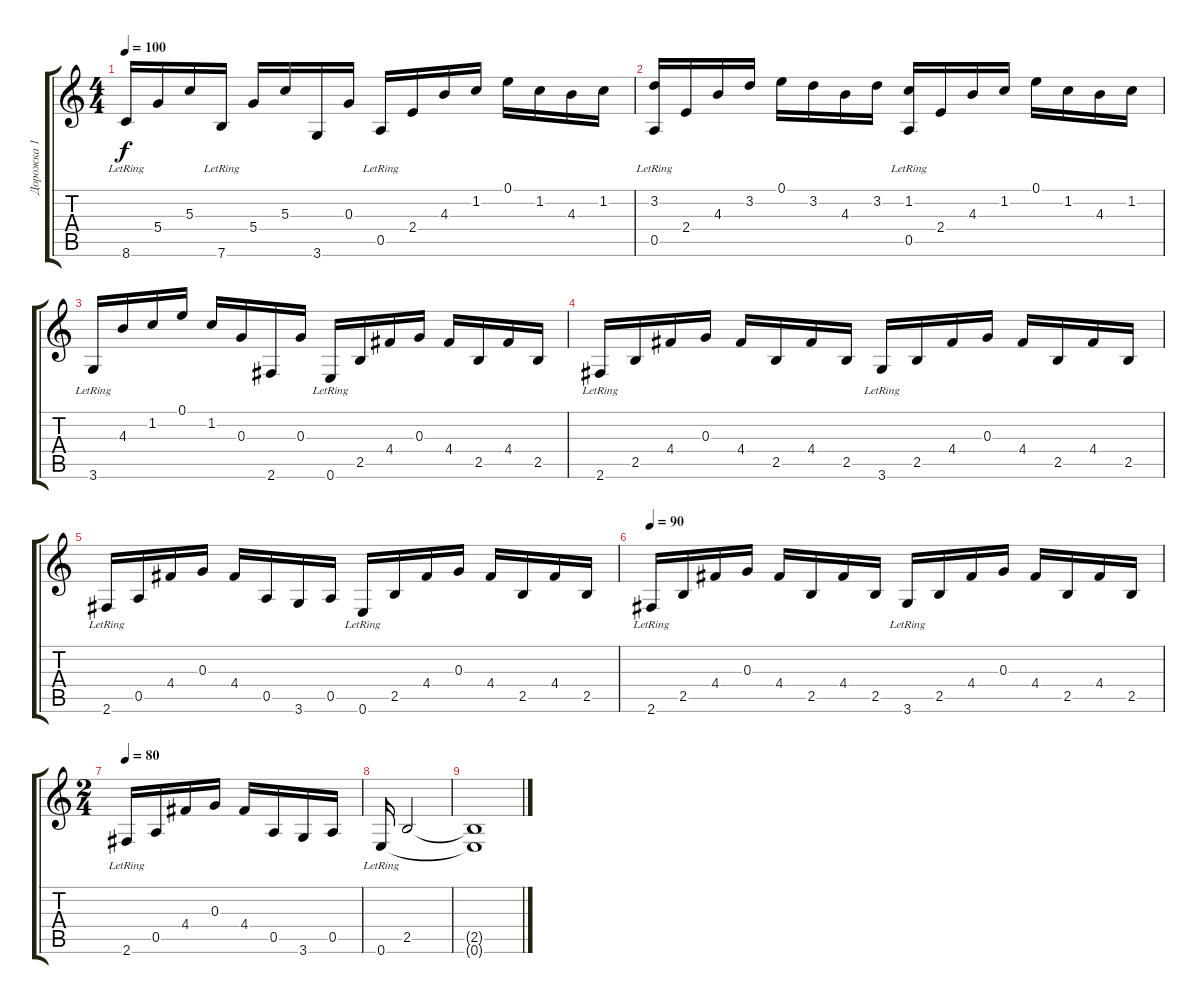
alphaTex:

\track ("Дорожка 1" "Дорожка 1") {instrument acousticguitarnylon}
\staff {score tabs}
\tuning (E4 B3 G3 D3 A2 E2) {hide}
\ts (4 4)
\tempo 100
\clef g2
\ks c
8.6{lr}.16{dy f} 5.4.16 5.3.16 7.6{lr}.16 5.4.16 5.3.16 3.6.16 0.3.16 0.5{lr}.16 2.4.16 4.3.16 1.2.16 0.1.16 1.2.16 4.3.16 1.2.16 |
(3.2{lr} 0.5{lr}).16 2.4.16 4.3.16 3.2.16 0.1.16 3.2.16 4.3.16 3.2.16 (1.2{lr} 0.5{lr}).16 2.4.16 4.3.16 1.2.16 0.1.16 1.2.16 4.3.16 1.2.16 |
3.6{lr}.16 4.3.16 1.2.16 0.1.16 1.2.16 0.3.16 2.6.16 0.3.16 0.6{lr}.16 2.5.16 4.4.16 0.3.16 4.4.16 2.5.16 4.4.16 2.5.16 |
2.6{lr}.16 2.5.16 4.4.16 0.3.16 4.4.16 2.5.16 4.4.16 2.5.16 3.6{lr}.16 2.5.16 4.4.16 0.3.16 4.4.16 2.5.16 4.4.16 2.5.16 |
2.6{lr}.16 0.5.16 4.4.16 0.3.16 4.4.16 0.5.16 3.6.16 0.5.16 0.6{lr}.16 2.5.16 4.4.16 0.3.16 4.4.16 2.5.16 4.4.16 2.5.16 |
\tempo 90
2.6{lr}.16 2.5.16 4.4.16 0.3.16 4.4.16 2.5.16 4.4.16 2.5.16 3.6{lr}.16 2.5.16 4.4.16 0.3.16 4.4.16 2.5.16 4.4.16 2.5.16 |
\ts (2 4)
\tempo 80
2.6{lr}.16 0.5.16 4.4.16 0.3.16 4.4.16 0.5.16 3.6.16 0.5.16 |
0.6{lr}.16 2.5.2 |
(2.5{t} 0.6{t}).1
